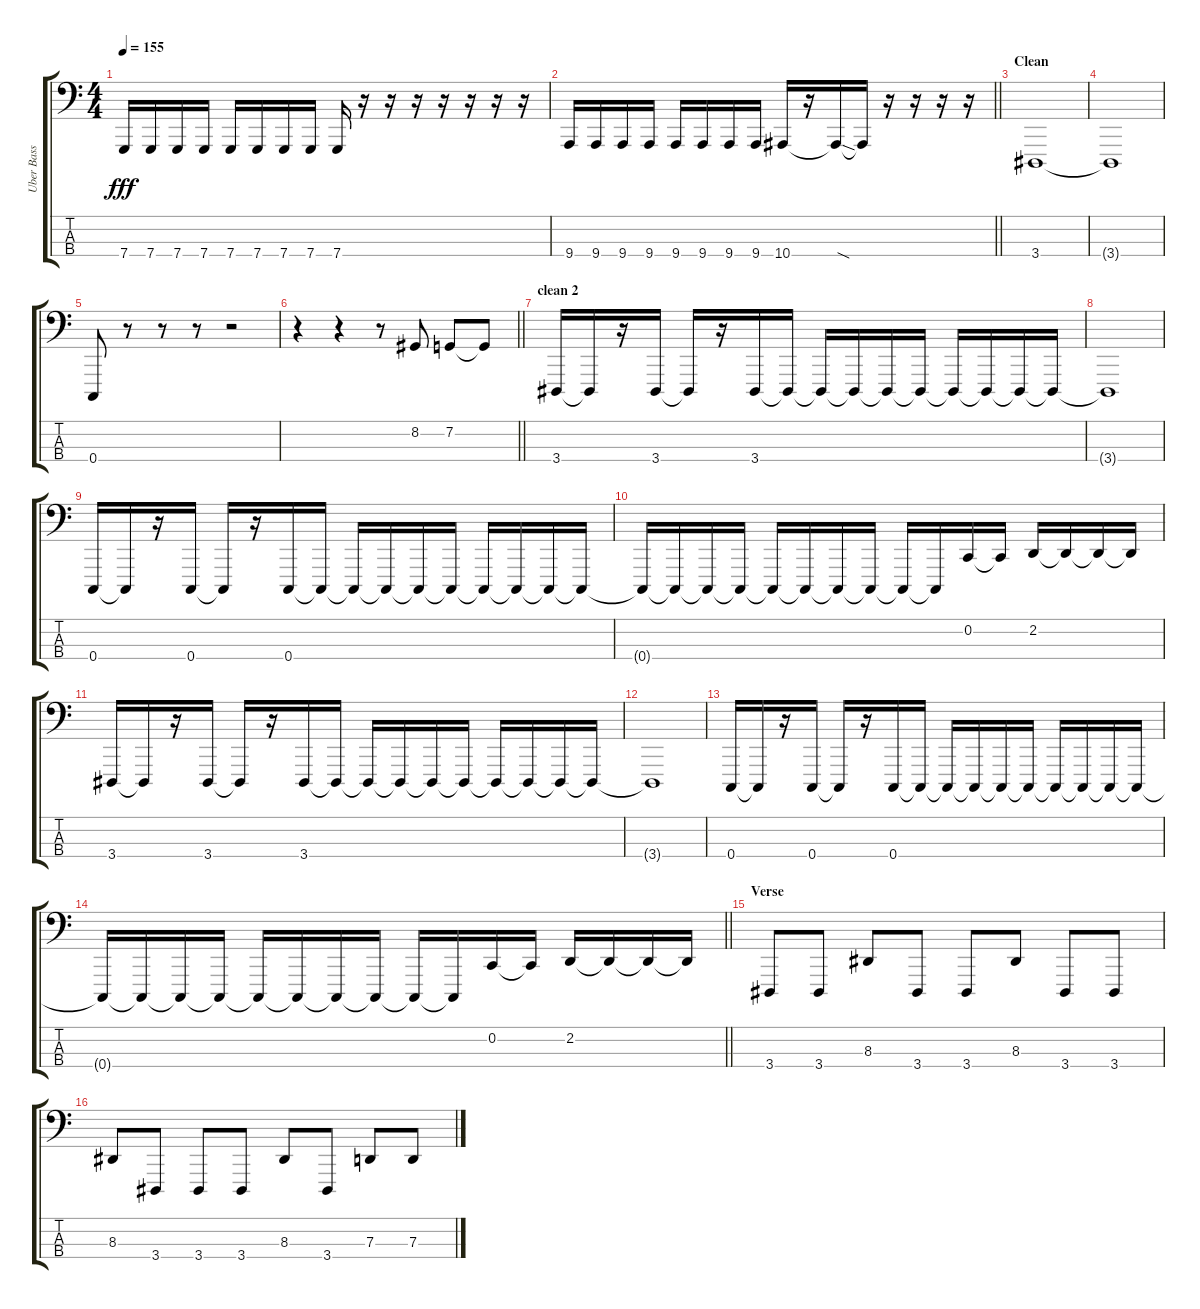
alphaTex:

\track ("Uber Bass Enhancer" "Uber Bass ") {instrument clavinet}
\staff {score tabs}
\tuning (F2 C2 G1 C1) {hide}
\ts (4 4)
\tempo 155
\clef f4
\ks c
7.4.16{dy fff} 7.4.16 7.4.16 7.4.16 7.4.16 7.4.16 7.4.16 7.4.16 7.4.16 r.16 r.16 r.16 r.16 r.16 r.16 r.16 |
\barLineRight lightlight
9.4.16 9.4.16 9.4.16 9.4.16 9.4.16 9.4.16 9.4.16 9.4.16 10.4.16 r.16 10.4{sod t}.16 10.4{t}.16 r.16 r.16 r.16 r.16 |
\section ("" "Clean")
3.4.1 |
3.4{t}.1 |
0.4.8 r.8 r.8 r.8 r.2 |
\barLineRight lightlight
r.4 r.4 r.8 8.2.8 7.2.8 7.2{t}.8 |
\section ("" "clean 2")
3.4.16 3.4{t}.16 r.16 3.4.16 3.4{t}.16 r.16 3.4.16 3.4{t}.16 3.4{t}.16 3.4{t}.16 3.4{t}.16 3.4{t}.16 3.4{t}.16 3.4{t}.16 3.4{t}.16 3.4{t}.16 |
3.4{t}.1 |
0.4.16 0.4{t}.16 r.16 0.4.16 0.4{t}.16 r.16 0.4.16 0.4{t}.16 0.4{t}.16 0.4{t}.16 0.4{t}.16 0.4{t}.16 0.4{t}.16 0.4{t}.16 0.4{t}.16 0.4{t}.16 |
0.4{t}.16 0.4{t}.16 0.4{t}.16 0.4{t}.16 0.4{t}.16 0.4{t}.16 0.4{t}.16 0.4{t}.16 0.4{t}.16 0.4{t}.16 0.2.16 0.2{t}.16 2.2.16 2.2{t}.16 2.2{t}.16 2.2{t}.16 |
3.4.16 3.4{t}.16 r.16 3.4.16 3.4{t}.16 r.16 3.4.16 3.4{t}.16 3.4{t}.16 3.4{t}.16 3.4{t}.16 3.4{t}.16 3.4{t}.16 3.4{t}.16 3.4{t}.16 3.4{t}.16 |
3.4{t}.1 |
0.4.16 0.4{t}.16 r.16 0.4.16 0.4{t}.16 r.16 0.4.16 0.4{t}.16 0.4{t}.16 0.4{t}.16 0.4{t}.16 0.4{t}.16 0.4{t}.16 0.4{t}.16 0.4{t}.16 0.4{t}.16 |
\barLineRight lightlight
0.4{t}.16 0.4{t}.16 0.4{t}.16 0.4{t}.16 0.4{t}.16 0.4{t}.16 0.4{t}.16 0.4{t}.16 0.4{t}.16 0.4{t}.16 0.2.16 0.2{t}.16 2.2.16 2.2{t}.16 2.2{t}.16 2.2{t}.16 |
\section ("" "Verse")
3.4.8 3.4.8 8.3.8 3.4.8 3.4.8 8.3.8 3.4.8 3.4.8 |
8.3.8 3.4.8 3.4.8 3.4.8 8.3.8 3.4.8 7.3.8 7.3.8
